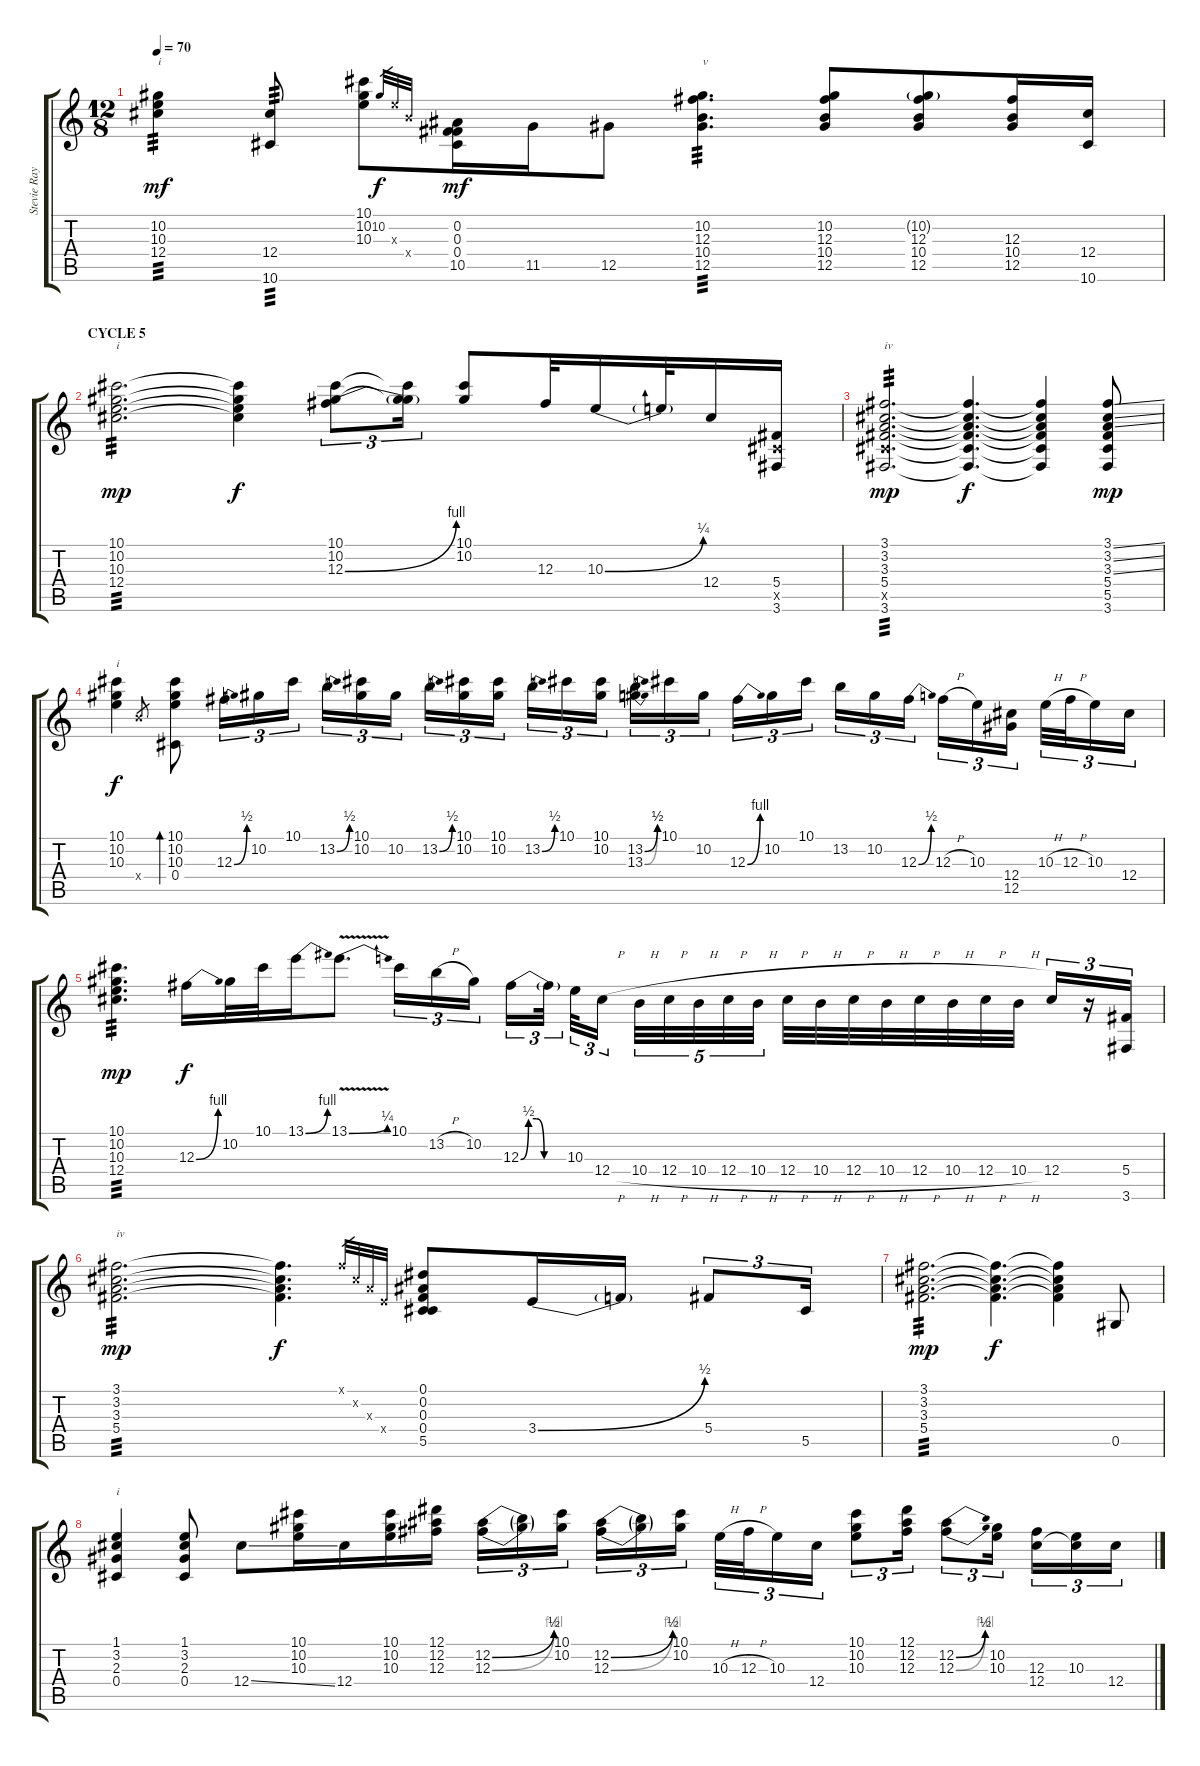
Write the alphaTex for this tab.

\track ("Stevie Ray Vaughan" "Stevie Ray") {instrument electricguitarjazz}
\staff {score tabs}
\tuning (Eb4 Bb3 Gb3 Db3 Ab2 Eb2) {hide}
\ts (12 8)
\tempo 70
\clef g2
\ks c
(10.2 10.3 12.4).4{txt "i" tp 3 dy mf} (12.4 10.6).8{tp 3} (10.1 10.2 10.3).8 10.2.32{gr dy f} 10.3{x}.32{gr} 10.4{x}.32{gr} (0.2 0.3 0.4 10.5).16{dy mf} 11.5.16 12.5.8 (10.2 12.3 10.4 12.5).4{d txt "v" tp 3} (10.2 12.3 10.4 12.5).8 (10.2{g} 12.3 10.4 12.5).8 (12.3 10.4 12.5).16 (12.4 10.6).16 |
\section ("" "CYCLE 5")
(10.1 10.2 10.3 12.4).2{d txt "i" tp 3 dy mp} (10.1{t} 10.2{t} 10.3{t} 12.4{t}).4{dy f} (10.1 10.2 12.3{be (bend 0 0 60 4)}).8{tu (3 2)} (10.1{t} 10.2{t} 12.3{t}).16{tu (3 2)} (10.1 10.2).8 12.3.32 10.3{be (bend 0 0 60 1)}.16 10.3{t}.32 12.4.16 (5.4 5.5{x} 3.6).16 |
(3.1 3.2 3.3 5.4 5.5{x} 3.6).2{d txt "iv" tp 3 dy mp} (3.1{t} 3.2{t} 3.3{t} 5.4{t} 5.5{t} 3.6{t}).4{d dy f} (3.1{t} 3.2{t} 3.3{t} 5.4{t} 5.5{t} 3.6{t}).4 (3.1{ss} 3.2{ss} 3.3{ss} 5.4 5.5 3.6).8{dy mp} |
(10.1 10.2 10.3).4{txt "i" dy f} 10.4{x}.8{gr} (10.1 10.2 10.3 0.4).8{bd 120} 12.3{be (bend 0 0 60 2)}.16{tu (3 2)} 10.2.16{tu (3 2)} 10.1.16{tu (3 2) beam splitsecondary} 13.2{be (bend 0 0 60 2)}.16{tu (3 2)} (10.1 10.2).16{tu (3 2)} 10.2.16{tu (3 2) beam splitsecondary} 13.2{be (bend 0 0 60 2)}.16{tu (3 2)} (10.1 10.2).16{tu (3 2)} (10.1 10.2).16{tu (3 2)} 13.2{be (bend 0 0 60 2)}.16{tu (3 2)} 10.1.16{tu (3 2)} (10.1 10.2).16{tu (3 2) beam splitsecondary} (13.2{be (bend 0 0 60 2)} 13.3{be (bend 0 0 60 2)}).16{tu (3 2)} 10.1.16{tu (3 2)} 10.2.16{tu (3 2) beam splitsecondary} 12.3{be (bend 0 0 60 4)}.16{tu (3 2)} 10.2.16{tu (3 2)} 10.1.16{tu (3 2)} 13.2.16{tu (3 2)} 10.2.16{tu (3 2)} 12.3{be (bend 0 0 60 2)}.16{tu (3 2) beam splitsecondary} 12.3{h}.16{tu (3 2)} 10.3.16{tu (3 2)} (12.4 12.5).16{tu (3 2) beam splitsecondary} 10.3{h}.32{tu (3 2)} 12.3{h}.32{tu (3 2)} 10.3.16{tu (3 2)} 12.4.16{tu (3 2)} |
(10.1 10.2 10.3 12.4).4{d tp 3 dy mp} 12.3{be (bend 0 0 60 4)}.16{dy f} 10.2.32 10.1.32 13.1{be (bend 0 0 60 4)}.16 13.1{be (bend 0 0 60 1) v}.8{d} 10.1.16{tu (3 2)} 13.2{h}.16{tu (3 2)} 10.2.16{tu (3 2) beam splitsecondary} 12.3{be (custom 0 0 10 2 20 2 30 0 60 0)}.16{tu (3 2)} 12.3{t}.32{tu (3 2) beam splitsecondary} 10.3.32{tu (3 2)} 12.4{h}.16{tu (3 2) beam splitsecondary} 10.4{h}.32{tu (5 4)} 12.4{h}.32{tu (5 4)} 10.4{h}.32{tu (5 4)} 12.4{h}.32{tu (5 4)} 10.4{h}.32{tu (5 4)} 12.4{h}.32 10.4{h}.32 12.4{h}.32 10.4{h}.32 12.4{h}.32 10.4{h}.32 12.4{h}.32 10.4{h}.32{beam splitsecondary} 12.4.16{tu (3 2)} r.16{tu (3 2)} (5.4 3.6).16{tu (3 2)} |
(3.1 3.2 3.3 5.4).2{d txt "iv" tp 3 dy mp} (3.1{t} 3.2{t} 3.3{t} 5.4{t}).4{d dy f} 3.1{x}.32{gr} 3.2{x}.32{gr} 3.3{x}.32{gr} 3.4{x}.32{gr} (0.1 0.2 0.3 0.4 5.5).8 3.4{be (bend 0 0 60 2)}.16 3.4{t}.16 5.4.8{tu (3 2)} 5.5.16{tu (3 2)} |
(3.1 3.2 3.3 5.4).2{d tp 3 dy mp} (3.1{t} 3.2{t} 3.3{t} 5.4{t}).4{d dy f} (3.1{t} 3.2{t} 3.3{t} 5.4{t}).4 0.5.8 |
(1.1 3.2 2.3 0.4).4{txt "i"} (1.1 3.2 2.3 0.4).8 12.4{ss}.8 (10.1 10.2 10.3).16 12.4.16 (10.1 10.2 10.3).16 (12.1 12.2 12.3).16 (12.2{be (bend 0 0 60 2)} 12.3{be (bend 0 0 60 4)}).16{tu (3 2)} (12.2{t} 12.3{t}).16{tu (3 2)} (10.1 10.2).16{tu (3 2) beam splitsecondary} (12.2{be (bend 0 0 60 2)} 12.3{be (bend 0 0 60 4)}).16{tu (3 2)} (12.2{t} 12.3{t}).16{tu (3 2)} (10.1 10.2).16{tu (3 2) beam splitsecondary} 10.3{h}.32{tu (3 2)} 12.3{h}.32{tu (3 2)} 10.3.16{tu (3 2)} 12.4.16{tu (3 2)} (10.1 10.2 10.3).8{tu (3 2)} (12.1 12.2 12.3).16{tu (3 2)} (12.2{be (bend 0 0 60 2)} 12.3{be (bend 0 0 60 4)}).8{tu (3 2)} (10.2 10.3).16{tu (3 2) beam splitsecondary} (12.3 12.4).16{tu (3 2)} (10.3 12.4{t}).16{tu (3 2)} 12.4.16{tu (3 2)}
